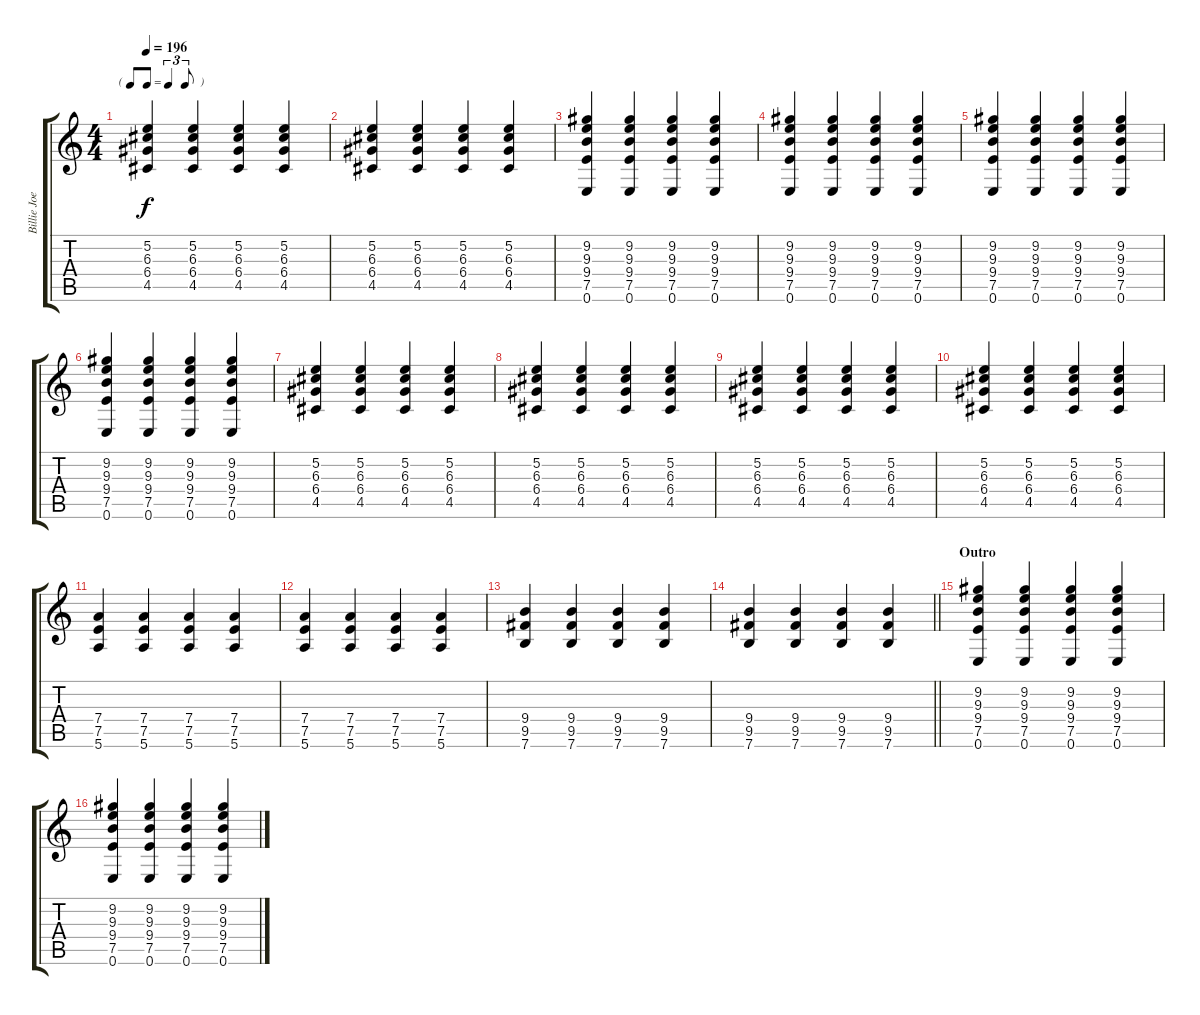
\track ("Billie Joe" "Billie Joe") {instrument distortionguitar}
\staff {score tabs}
\tuning (E4 B3 G3 D3 A2 E2) {hide}
\ts (4 4)
\tf triplet8th
\tempo 196
\clef g2
\ks c
(5.2 6.3 6.4 4.5).4{dy f} (5.2 6.3 6.4 4.5).4 (5.2 6.3 6.4 4.5).4 (5.2 6.3 6.4 4.5).4 |
(5.2 6.3 6.4 4.5).4 (5.2 6.3 6.4 4.5).4 (5.2 6.3 6.4 4.5).4 (5.2 6.3 6.4 4.5).4 |
(9.2 9.3 9.4 7.5 0.6).4 (9.2 9.3 9.4 7.5 0.6).4 (9.2 9.3 9.4 7.5 0.6).4 (9.2 9.3 9.4 7.5 0.6).4 |
(9.2 9.3 9.4 7.5 0.6).4 (9.2 9.3 9.4 7.5 0.6).4 (9.2 9.3 9.4 7.5 0.6).4 (9.2 9.3 9.4 7.5 0.6).4 |
(9.2 9.3 9.4 7.5 0.6).4 (9.2 9.3 9.4 7.5 0.6).4 (9.2 9.3 9.4 7.5 0.6).4 (9.2 9.3 9.4 7.5 0.6).4 |
(9.2 9.3 9.4 7.5 0.6).4 (9.2 9.3 9.4 7.5 0.6).4 (9.2 9.3 9.4 7.5 0.6).4 (9.2 9.3 9.4 7.5 0.6).4 |
(5.2 6.3 6.4 4.5).4 (5.2 6.3 6.4 4.5).4 (5.2 6.3 6.4 4.5).4 (5.2 6.3 6.4 4.5).4 |
(5.2 6.3 6.4 4.5).4 (5.2 6.3 6.4 4.5).4 (5.2 6.3 6.4 4.5).4 (5.2 6.3 6.4 4.5).4 |
(5.2 6.3 6.4 4.5).4 (5.2 6.3 6.4 4.5).4 (5.2 6.3 6.4 4.5).4 (5.2 6.3 6.4 4.5).4 |
(5.2 6.3 6.4 4.5).4 (5.2 6.3 6.4 4.5).4 (5.2 6.3 6.4 4.5).4 (5.2 6.3 6.4 4.5).4 |
(7.4 7.5 5.6).4 (7.4 7.5 5.6).4 (7.4 7.5 5.6).4 (7.4 7.5 5.6).4 |
(7.4 7.5 5.6).4 (7.4 7.5 5.6).4 (7.4 7.5 5.6).4 (7.4 7.5 5.6).4 |
(9.4 9.5 7.6).4 (9.4 9.5 7.6).4 (9.4 9.5 7.6).4 (9.4 9.5 7.6).4 |
\barLineRight lightlight
(9.4 9.5 7.6).4 (9.4 9.5 7.6).4 (9.4 9.5 7.6).4 (9.4 9.5 7.6).4 |
\section ("" "Outro")
(9.2 9.3 9.4 7.5 0.6).4 (9.2 9.3 9.4 7.5 0.6).4 (9.2 9.3 9.4 7.5 0.6).4 (9.2 9.3 9.4 7.5 0.6).4 |
(9.2 9.3 9.4 7.5 0.6).4 (9.2 9.3 9.4 7.5 0.6).4 (9.2 9.3 9.4 7.5 0.6).4 (9.2 9.3 9.4 7.5 0.6).4
